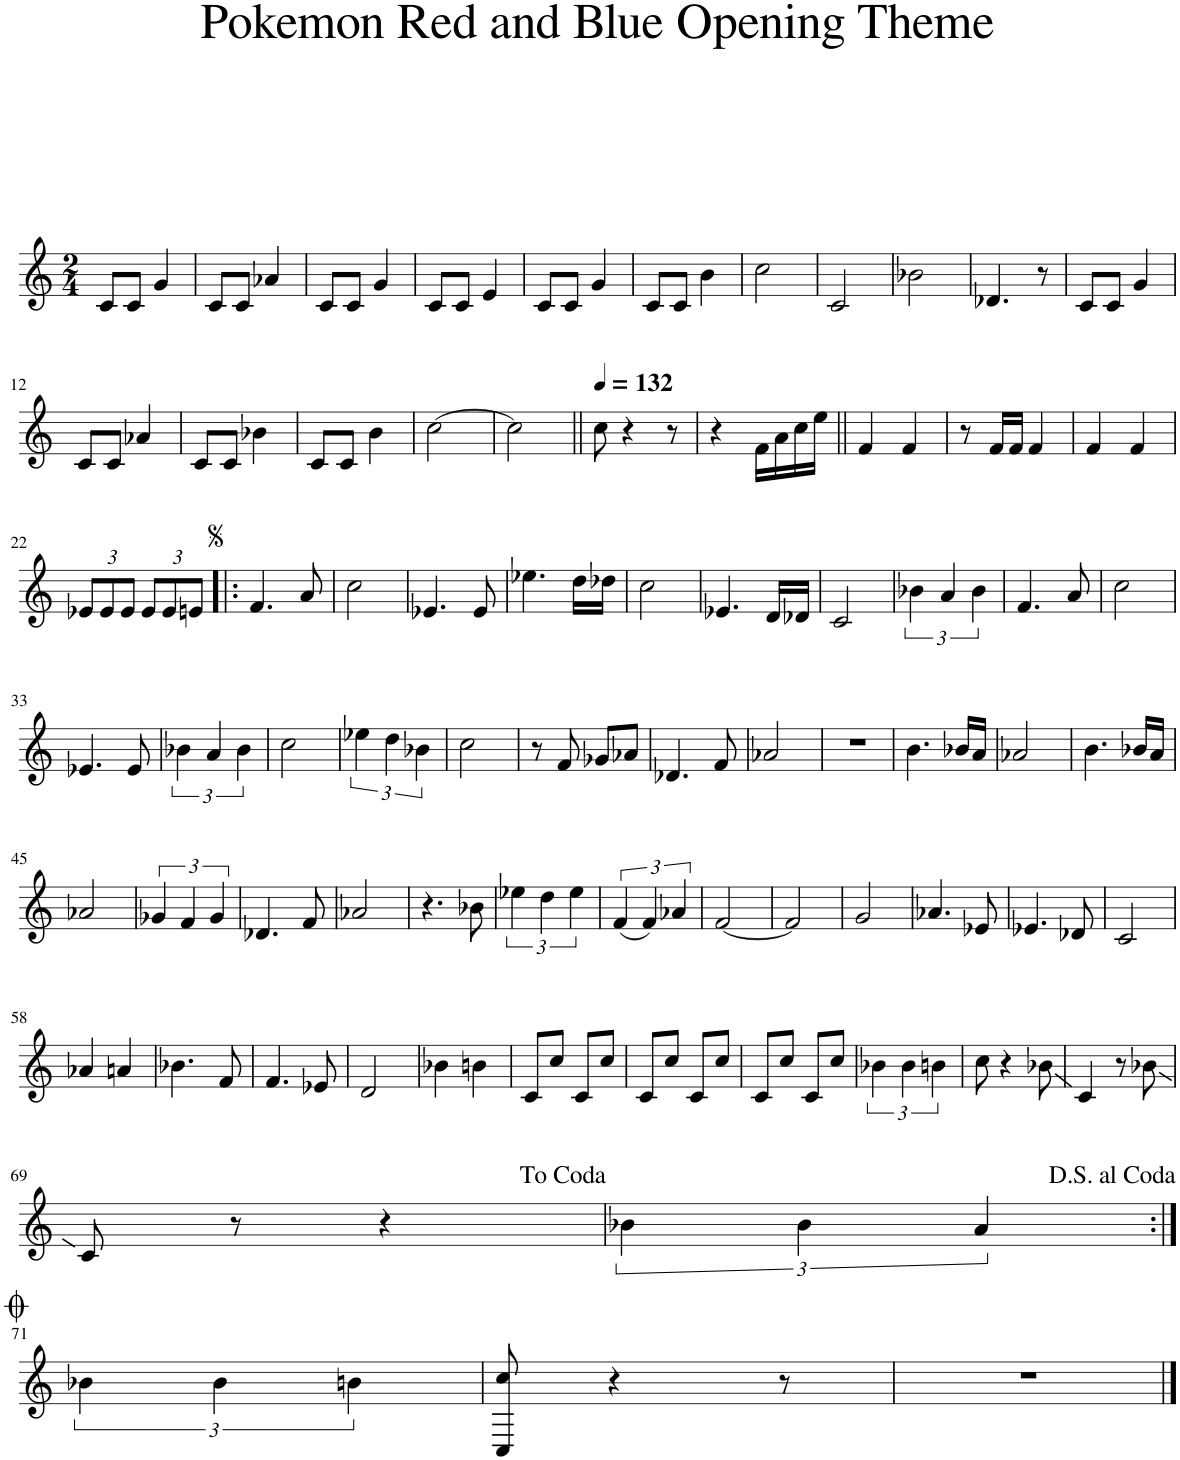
**kern
*part1
*staff1
*I"Piano
*I'Pno.
*clefG2
*k[]
*M2/4
=1
8c/L
8c/J
4g/
=2
8c/L
8c/J
4a-X/
=3
8c/L
8c/J
4g/
=4
8c/L
8c/J
4e/
=5
8c/L
8c/J
4g/
=6
8c/L
8c/J
4b\
=7
2cc\
=8
2c/
=9
2b-X\
=10
4.d-X/
8r
=11
8c/L
8c/J
4g/
!!LO:LB:g=z
=12
8c/L
8c/J
4a-X/
=13
8c/L
8c/J
4b-X\
=14
8c/L
8c/J
4b\
=15
[2cc\
=16
2cc\]
=17||
*MM132
8cc\
4r
8r
=18
4r
16f\LL
16a\
16cc\
16ee\JJ
=19||
4f/
4f/
=20
8r
16f/LL
16f/JJ
4f/
=21
4f/
4f/
!!LO:LB:g=z
=22
*Xbrackettup
12e-X/L
12e-/
12e-/J
12e-/L
12e-/
12en/J
=23!|:
4.f/
8a/
=24
2cc\
=25
4.e-X/
8e-/
=26
4.ee-X\
16dd\LL
16dd-X\JJ
=27
2cc\
=28
4.e-X/
16d/LL
16d-X/JJ
=29
2c/
=30
*brackettup
6b-X\
6a/
6b-\
=31
4.f/
8a/
=32
2cc\
!!LO:LB:g=z
=33
4.e-X/
8e-/
=34
6b-X\
6a/
6b-\
=35
2cc\
=36
6ee-X\
6dd\
6b-X\
=37
2cc\
=38
8r
8f/
8g-X/L
8a-X/J
=39
4.d-X/
8f/
=40
2a-X/
=41
2r
=42
4.b\
16b-X/LL
16a/JJ
=43
2a-X/
=44
4.b\
16b-X/LL
16a/JJ
!!LO:LB:g=z
=45
2a-X/
=46
6g-X/
6f/
6g-/
=47
4.d-X/
8f/
=48
2a-X/
=49
4.r
8b-X\
=50
6ee-X\
6dd\
6ee-\
=51
(6f/
6f/)
6a-X/
=52
[2f/
=53
2f/]
=54
2g/
=55
4.a-X/
8e-X/
=56
4.e-X/
8d-X/
=57
2c/
!!LO:LB:g=z
=58
4a-X/
4an/
=59
4.b-X\
8f/
=60
4.f/
8e-X/
=61
2d/
=62
4b-X\
4bn\
=63
8c/L
8cc/J
8c/L
8cc/J
=64
8c/L
8cc/J
8c/L
8cc/J
=65
8c/L
8cc/J
8c/L
8cc/J
=66
6b-X\
6b-\
6bn\
=67
8cc\
4r
8b-X\
=68
4c/
8r
8b-X\
!!LO:LB:g=z
=69
8c/
8r
4r
=70
6b-X\
6b-\
6a/
!!LO:LB:g=z
=71:|!
6b-X\
6b-\
6bn\
=72
8C/ 8cc/
4r
8r
=73
2r
==
*-
